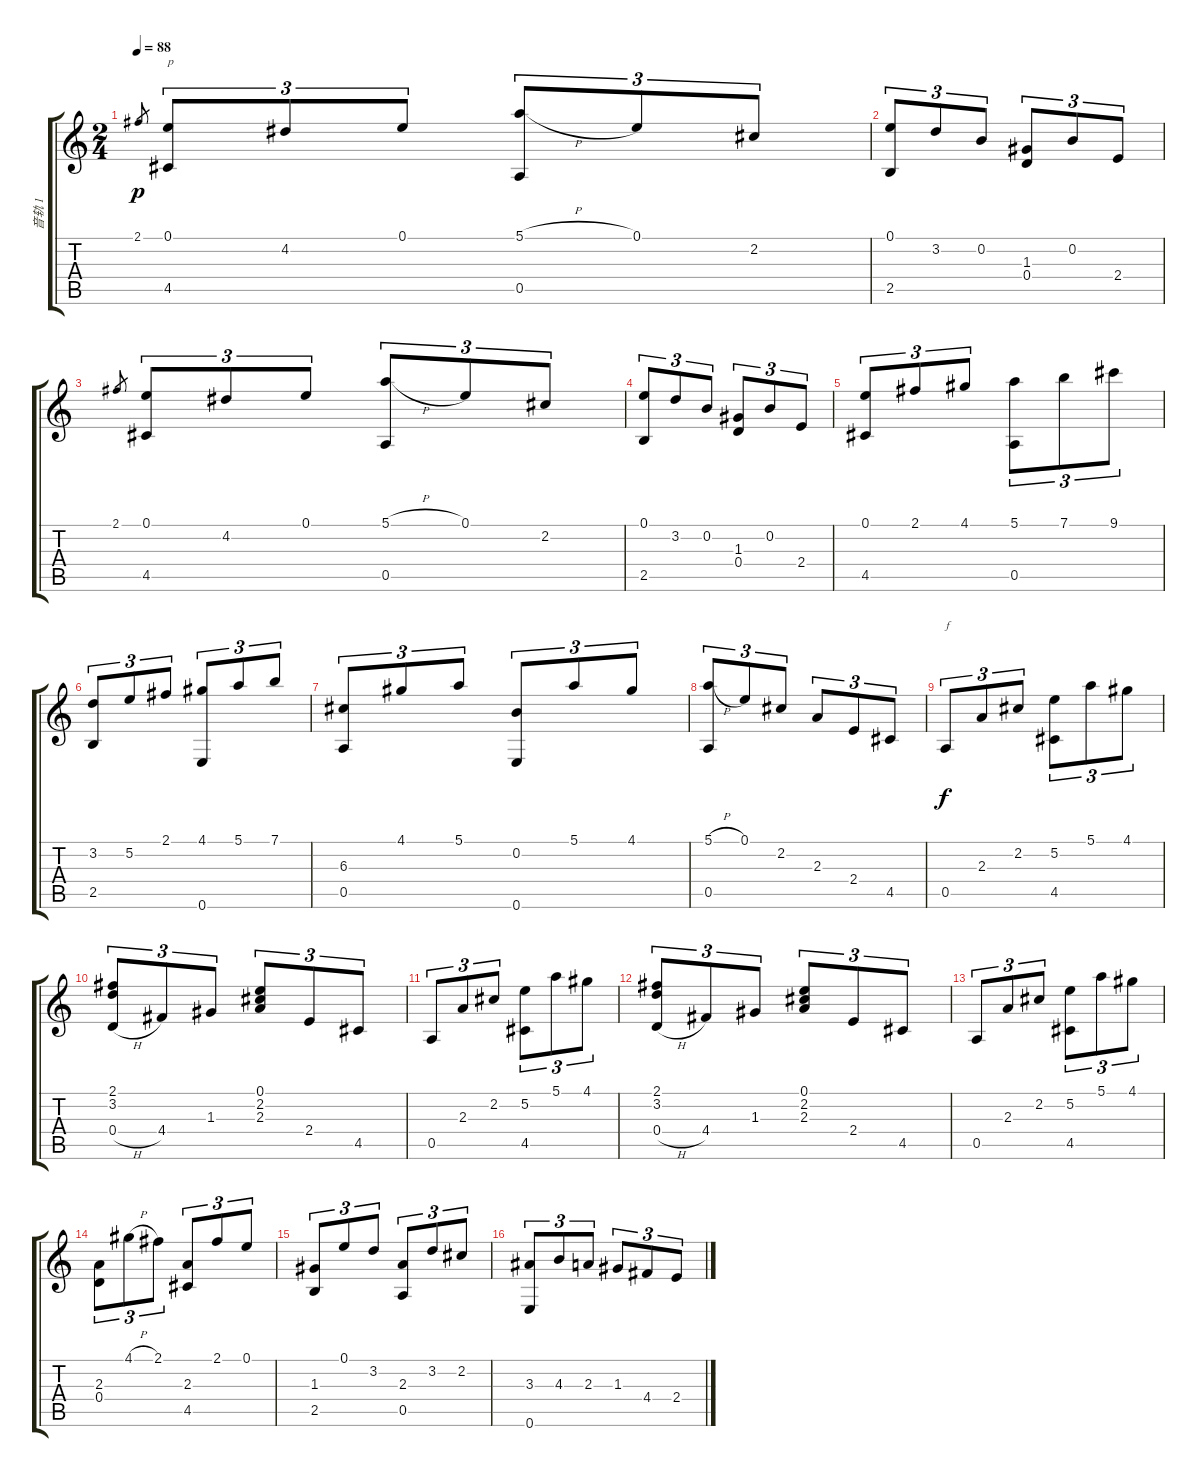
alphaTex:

\track ("音轨 1" "音轨 1") {instrument acousticguitarnylon}
\staff {score tabs}
\tuning (E4 B3 G3 D3 A2 E2) {hide}
\ts (2 4)
\tempo 88
\clef g2
\ks c
2.1.8{gr dy p} (0.1 4.5).8{tu (3 2) txt "p"} 4.2.8{tu (3 2)} 0.1.8{tu (3 2)} (5.1{h} 0.5).8{tu (3 2)} 0.1.8{tu (3 2)} 2.2.8{tu (3 2)} |
(0.1 2.5).8{tu (3 2)} 3.2.8{tu (3 2)} 0.2.8{tu (3 2)} (1.3 0.4).8{tu (3 2)} 0.2.8{tu (3 2)} 2.4.8{tu (3 2)} |
2.1.8{gr} (0.1 4.5).8{tu (3 2)} 4.2.8{tu (3 2)} 0.1.8{tu (3 2)} (5.1{h} 0.5).8{tu (3 2)} 0.1.8{tu (3 2)} 2.2.8{tu (3 2)} |
(0.1 2.5).8{tu (3 2)} 3.2.8{tu (3 2)} 0.2.8{tu (3 2)} (1.3 0.4).8{tu (3 2)} 0.2.8{tu (3 2)} 2.4.8{tu (3 2)} |
(0.1 4.5).8{tu (3 2)} 2.1.8{tu (3 2)} 4.1.8{tu (3 2)} (5.1 0.5).8{tu (3 2)} 7.1.8{tu (3 2)} 9.1.8{tu (3 2)} |
(3.2 2.5).8{tu (3 2)} 5.2.8{tu (3 2)} 2.1.8{tu (3 2)} (4.1 0.6).8{tu (3 2)} 5.1.8{tu (3 2)} 7.1.8{tu (3 2)} |
(6.3 0.5).8{tu (3 2)} 4.1.8{tu (3 2)} 5.1.8{tu (3 2)} (0.2 0.6).8{tu (3 2)} 5.1.8{tu (3 2)} 4.1.8{tu (3 2)} |
(5.1{h} 0.5).8{tu (3 2)} 0.1.8{tu (3 2)} 2.2.8{tu (3 2)} 2.3.8{tu (3 2)} 2.4.8{tu (3 2)} 4.5.8{tu (3 2)} |
0.5.8{tu (3 2) txt "f" dy f} 2.3.8{tu (3 2)} 2.2.8{tu (3 2)} (5.2 4.5).8{tu (3 2)} 5.1.8{tu (3 2)} 4.1.8{tu (3 2)} |
(2.1 3.2 0.4{h}).8{tu (3 2)} 4.4.8{tu (3 2)} 1.3.8{tu (3 2)} (0.1 2.2 2.3).8{tu (3 2)} 2.4.8{tu (3 2)} 4.5.8{tu (3 2)} |
0.5.8{tu (3 2)} 2.3.8{tu (3 2)} 2.2.8{tu (3 2)} (5.2 4.5).8{tu (3 2)} 5.1.8{tu (3 2)} 4.1.8{tu (3 2)} |
(2.1 3.2 0.4{h}).8{tu (3 2)} 4.4.8{tu (3 2)} 1.3.8{tu (3 2)} (0.1 2.2 2.3).8{tu (3 2)} 2.4.8{tu (3 2)} 4.5.8{tu (3 2)} |
0.5.8{tu (3 2)} 2.3.8{tu (3 2)} 2.2.8{tu (3 2)} (5.2 4.5).8{tu (3 2)} 5.1.8{tu (3 2)} 4.1.8{tu (3 2)} |
(2.3 0.4).8{tu (3 2)} 4.1{h}.8{tu (3 2)} 2.1.8{tu (3 2)} (2.3 4.5).8{tu (3 2)} 2.1.8{tu (3 2)} 0.1.8{tu (3 2)} |
(1.3 2.5).8{tu (3 2)} 0.1.8{tu (3 2)} 3.2.8{tu (3 2)} (2.3 0.5).8{tu (3 2)} 3.2.8{tu (3 2)} 2.2.8{tu (3 2)} |
(3.3 0.6).8{tu (3 2)} 4.3.8{tu (3 2)} 2.3.8{tu (3 2)} 1.3.8{tu (3 2)} 4.4.8{tu (3 2)} 2.4.8{tu (3 2)}
